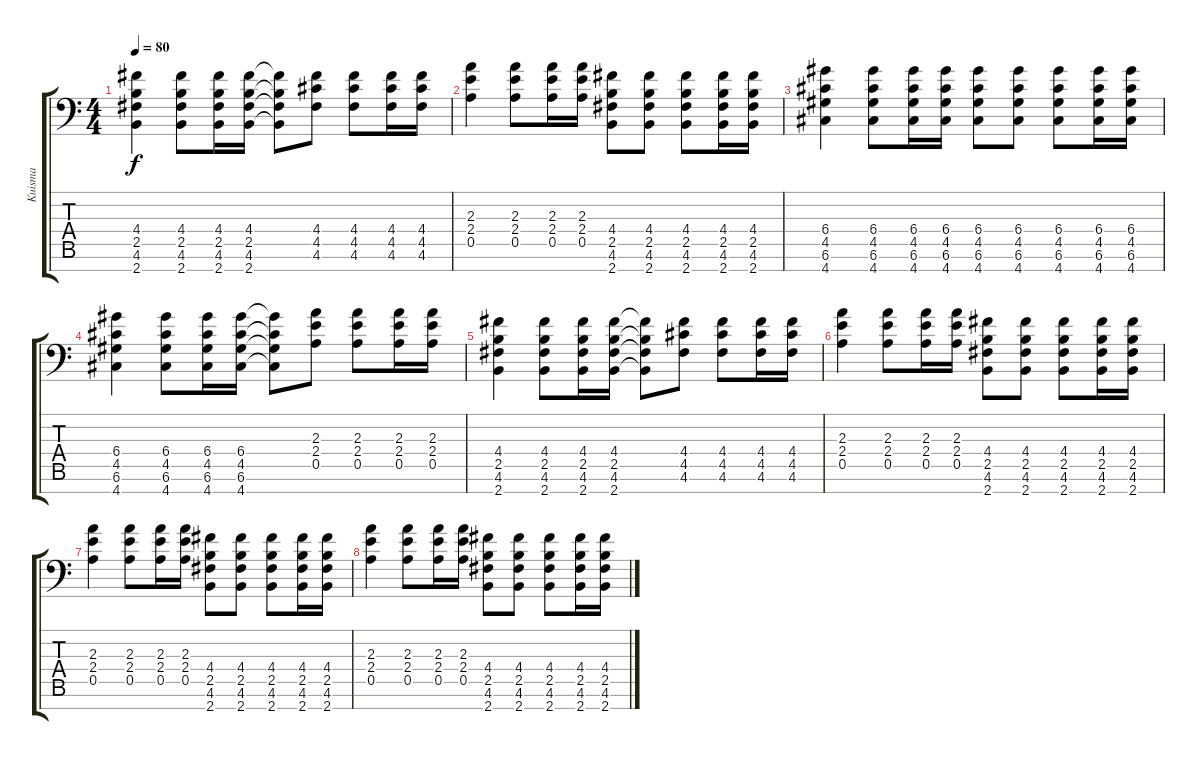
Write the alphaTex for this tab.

\track ("Kuisma" "Kuisma") {instrument distortionguitar}
\staff {score tabs}
\tuning (E4 B3 G3 D3 A2 D2 A1) {hide}
\ts (4 4)
\tempo 80
\clef f4
\ks c
(4.4 2.5 4.6 2.7).4{dy f} (4.4 2.5 4.6 2.7).8 (4.4 2.5 4.6 2.7).16 (4.4 2.5 4.6 2.7).16 (4.4{t} 2.5{t} 4.6{t} 2.7{t}).8 (4.4 4.5 4.6).8 (4.4 4.5 4.6).8 (4.4 4.5 4.6).16 (4.4 4.5 4.6).16 |
(2.3 2.4 0.5).4 (2.3 2.4 0.5).8 (2.3 2.4 0.5).16 (2.3 2.4 0.5).16 (4.4 2.5 4.6 2.7).8 (4.4 2.5 4.6 2.7).8 (4.4 2.5 4.6 2.7).8 (4.4 2.5 4.6 2.7).16 (4.4 2.5 4.6 2.7).16 |
(6.4 4.5 6.6 4.7).4 (6.4 4.5 6.6 4.7).8 (6.4 4.5 6.6 4.7).16 (6.4 4.5 6.6 4.7).16 (6.4 4.5 6.6 4.7).8 (6.4 4.5 6.6 4.7).8 (6.4 4.5 6.6 4.7).8 (6.4 4.5 6.6 4.7).16 (6.4 4.5 6.6 4.7).16 |
(6.4 4.5 6.6 4.7).4 (6.4 4.5 6.6 4.7).8 (6.4 4.5 6.6 4.7).16 (6.4 4.5 6.6 4.7).16 (6.4{t} 4.5{t} 6.6{t} 4.7{t}).8 (2.3 2.4 0.5).8 (2.3 2.4 0.5).8 (2.3 2.4 0.5).16 (2.3 2.4 0.5).16 |
(4.4 2.5 4.6 2.7).4 (4.4 2.5 4.6 2.7).8 (4.4 2.5 4.6 2.7).16 (4.4 2.5 4.6 2.7).16 (4.4{t} 2.5{t} 4.6{t} 2.7{t}).8 (4.4 4.5 4.6).8 (4.4 4.5 4.6).8 (4.4 4.5 4.6).16 (4.4 4.5 4.6).16 |
(2.3 2.4 0.5).4 (2.3 2.4 0.5).8 (2.3 2.4 0.5).16 (2.3 2.4 0.5).16 (4.4 2.5 4.6 2.7).8 (4.4 2.5 4.6 2.7).8 (4.4 2.5 4.6 2.7).8 (4.4 2.5 4.6 2.7).16 (4.4 2.5 4.6 2.7).16 |
(2.3 2.4 0.5).4 (2.3 2.4 0.5).8 (2.3 2.4 0.5).16 (2.3 2.4 0.5).16 (4.4 2.5 4.6 2.7).8 (4.4 2.5 4.6 2.7).8 (4.4 2.5 4.6 2.7).8 (4.4 2.5 4.6 2.7).16 (4.4 2.5 4.6 2.7).16 |
(2.3 2.4 0.5).4 (2.3 2.4 0.5).8 (2.3 2.4 0.5).16 (2.3 2.4 0.5).16 (4.4 2.5 4.6 2.7).8 (4.4 2.5 4.6 2.7).8 (4.4 2.5 4.6 2.7).8 (4.4 2.5 4.6 2.7).16 (4.4 2.5 4.6 2.7).16
